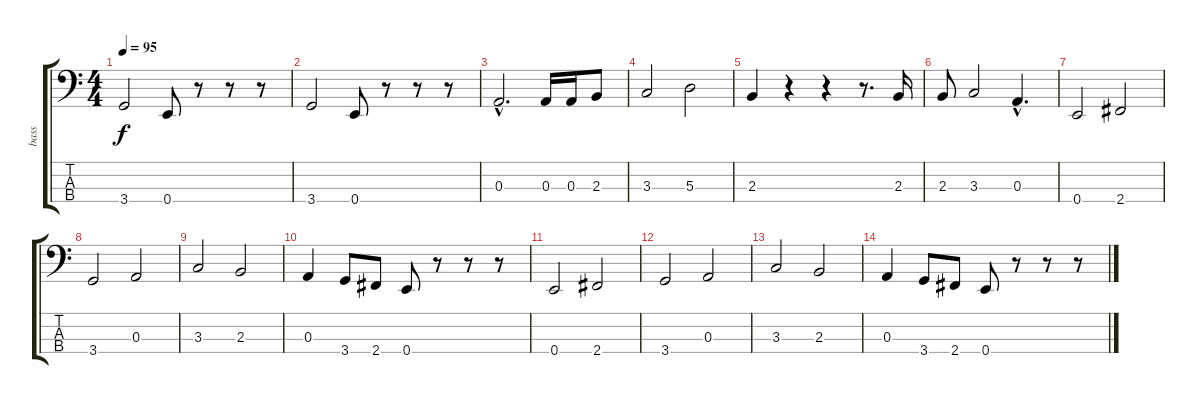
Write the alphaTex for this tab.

\track ("bass" "bass") {instrument electricbassfinger}
\staff {score tabs}
\tuning (G2 D2 A1 E1) {hide}
\ts (4 4)
\tempo 95
\clef f4
\ks c
3.4.2{dy f} 0.4.8 r.8 r.8 r.8 |
3.4.2 0.4.8 r.8 r.8 r.8 |
0.3{hac}.2{d} 0.3.16 0.3.16 2.3.8 |
3.3.2 5.3.2 |
2.3.4 r.4 r.4 r.8{d} 2.3.16 |
2.3.8 3.3.2 0.3{hac}.4{d} |
0.4.2 2.4.2 |
3.4.2 0.3.2 |
3.3.2 2.3.2 |
0.3.4 3.4.8 2.4.8 0.4.8 r.8 r.8 r.8 |
0.4.2 2.4.2 |
3.4.2 0.3.2 |
3.3.2 2.3.2 |
0.3.4 3.4.8 2.4.8 0.4.8 r.8 r.8 r.8
